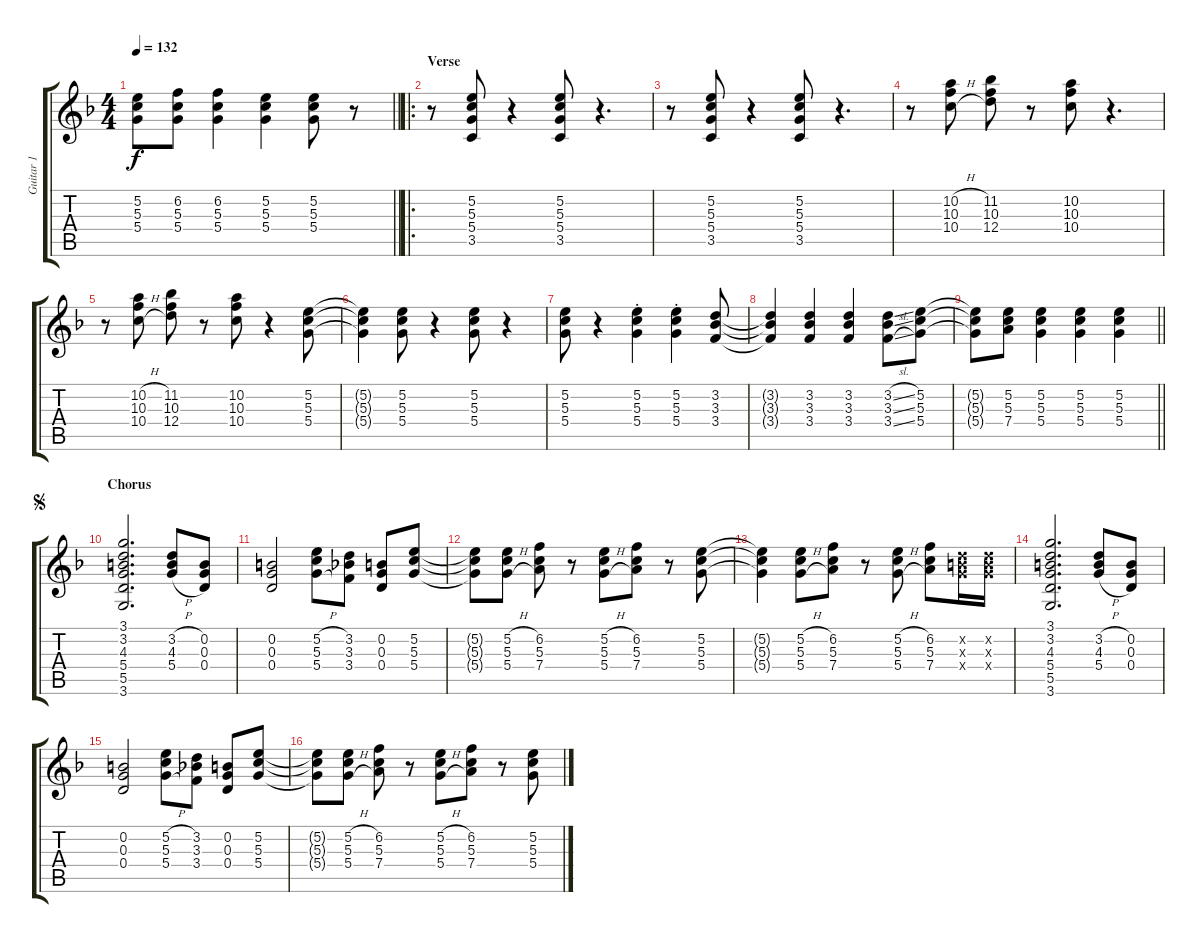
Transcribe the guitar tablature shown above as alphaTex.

\track ("Guitar 1" "Guitar 1") {instrument overdrivenguitar}
\staff {score tabs}
\tuning (E4 B3 G3 D3 A2 E2) {hide}
\ts (4 4)
\tempo 132
\clef g2
\barLineRight lightlight
\ks f
(5.2{t} 5.3{t} 5.4{t}).8{dy f} (6.2 5.3 5.4).8 (6.2 5.3 5.4).4 (5.2 5.3 5.4).4 (5.2 5.3 5.4).8 r.8 |
\ro
\section ("" "Verse")
r.8 (5.2 5.3 5.4 3.5).8 r.4 (5.2 5.3 5.4 3.5).8 r.4{d} |
r.8 (5.2 5.3 5.4 3.5).8 r.4 (5.2 5.3 5.4 3.5).8 r.4{d} |
r.8 (10.2{h} 10.3{h} 10.4{h}).8 (11.2 10.3 12.4).8 r.8 (10.2 10.3 10.4).8 r.4{d} |
r.8 (10.2{h} 10.3{h} 10.4{h}).8 (11.2 10.3 12.4).8 r.8 (10.2 10.3 10.4).8 r.4 (5.2 5.3 5.4).8 |
(5.2{t} 5.3{t} 5.4{t}).4 (5.2 5.3 5.4).8 r.4 (5.2 5.3 5.4).8 r.4 |
(5.2 5.3 5.4).8 r.4 (5.2{st} 5.3{st} 5.4{st}).4 (5.2{st} 5.3{st} 5.4{st}).4 (3.2 3.3 3.4).8 |
(3.2{t} 3.3{t} 3.4{t}).4 (3.2 3.3 3.4).4 (3.2 3.3 3.4).4 (3.2{sl} 3.3{sl} 3.4{sl}).8 (5.2 5.3 5.4).8 |
\barLineRight lightlight
(5.2{t} 5.3{t} 5.4{t}).8 (5.2 5.3 7.4).8 (5.2 5.3 5.4).4 (5.2 5.3 5.4).4 (5.2 5.3 5.4).4 |
\section ("" "Chorus")
\jump segno
(3.1 3.2 4.3 5.4 5.5 3.6).2{d} (3.2{h} 4.3{h} 5.4{h}).8 (0.2 0.3 0.4).8 |
(0.2 0.3 0.4).2 (5.2{h} 5.3{h} 5.4{h}).8 (3.2 3.3 3.4).8 (0.2 0.3 0.4).8 (5.2 5.3 5.4).8 |
(5.2{t} 5.3{t} 5.4{t}).8 (5.2{h} 5.3{h} 5.4{h}).8 (6.2 5.3 7.4).8 r.8 (5.2{h} 5.3{h} 5.4{h}).8 (6.2 5.3 7.4).8 r.8 (5.2 5.3 5.4).8 |
(5.2{t} 5.3{t} 5.4{t}).4 (5.2{h} 5.3{h} 5.4{h}).8 (6.2 5.3 7.4).8 r.8 (5.2{h} 5.3{h} 5.4{h}).8 (6.2 5.3 7.4).8 (3.2{x} 4.3{x} 5.4{x}).16 (3.2{x} 4.3{x} 5.4{x}).16 |
(3.1 3.2 4.3 5.4 5.5 3.6).2{d} (3.2{h} 4.3{h} 5.4{h}).8 (0.2 0.3 0.4).8 |
(0.2 0.3 0.4).2 (5.2{h} 5.3{h} 5.4{h}).8 (3.2 3.3 3.4).8 (0.2 0.3 0.4).8 (5.2 5.3 5.4).8 |
(5.2{t} 5.3{t} 5.4{t}).8 (5.2{h} 5.3{h} 5.4{h}).8 (6.2 5.3 7.4).8 r.8 (5.2{h} 5.3{h} 5.4{h}).8 (6.2 5.3 7.4).8 r.8 (5.2 5.3 5.4).8
